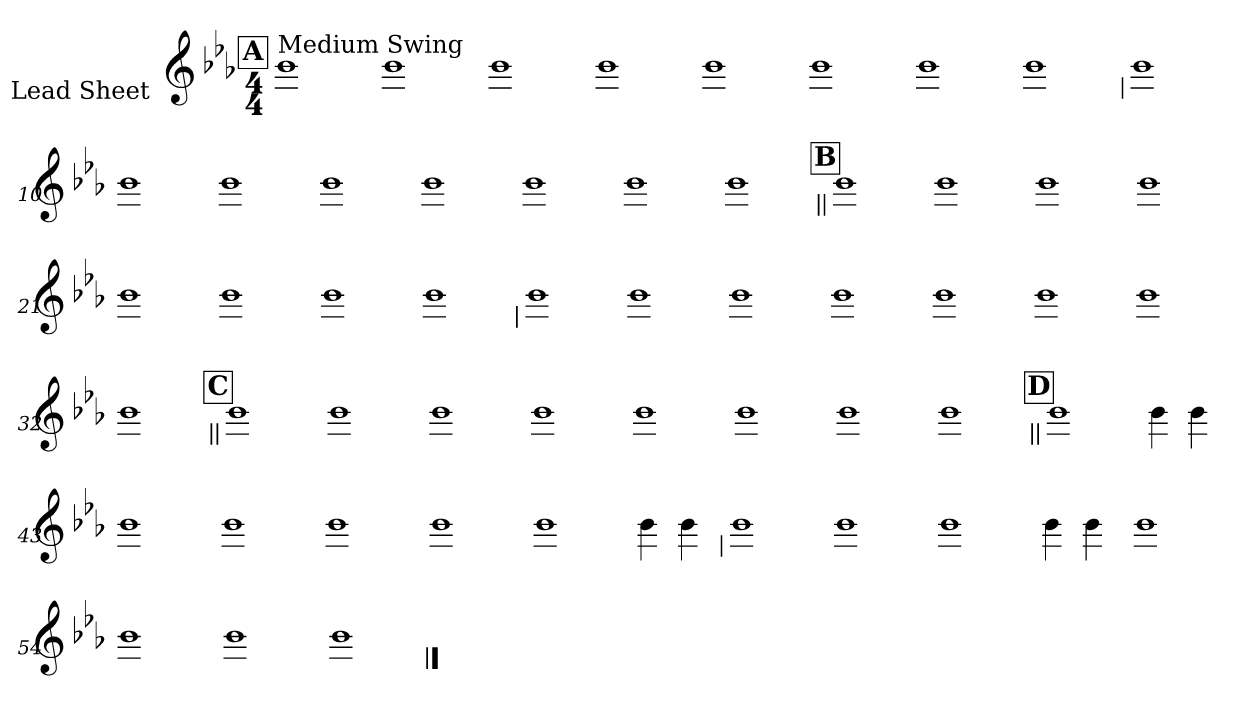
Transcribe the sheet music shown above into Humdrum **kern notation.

**kern
*part1
*staff1
*I"Lead Sheet
*stria0
*clefG2
*k[b-e-a-]
*E-:
*M4/4
!!LO:REH:place=s1:a:t=A
=1||
!LO:TX:a:t=Medium Swing
1b-
=2-
1b-
=3-
1b-
=4-
1b-
=5-
1b-
=6-
1b-
=7-
1b-
=8-
1b-
!!LO:LB:g=z
=9
1b-
=10-
1b-
=11-
1b-
=12-
1b-
=13-
1b-
=14-
1b-
=15-
1b-
=16-
1b-
!!LO:LB:g=z
!!LO:REH:place=s1:a:t=B
=17||
1b-
=18-
1b-
=19-
1b-
=20-
1b-
=21-
1b-
=22-
1b-
=23-
1b-
=24-
1b-
!!LO:LB:g=z
=25
1b-
=26-
1b-
=27-
1b-
=28-
1b-
=29-
1b-
=30-
1b-
=31-
1b-
=32-
1b-
!!LO:LB:g=z
!!LO:REH:place=s1:a:t=C
=33||
1b-
=34-
1b-
=35-
1b-
=36-
1b-
=37-
1b-
=38-
1b-
=39-
1b-
=40-
1b-
!!LO:LB:g=z
!!LO:REH:place=s1:a:t=D
=41||
1b-
=42-
4b-
4b-
=43-
1b-
=44-
1b-
=45-
1b-
=46-
1b-
=47-
1b-
=48-
4b-
4b-
!!LO:LB:g=z
=49
1b-
=50-
1b-
=51-
1b-
=52-
4b-
4b-
=53-
1b-
=54-
1b-
=55-
1b-
=56-
1b-
==
*-
